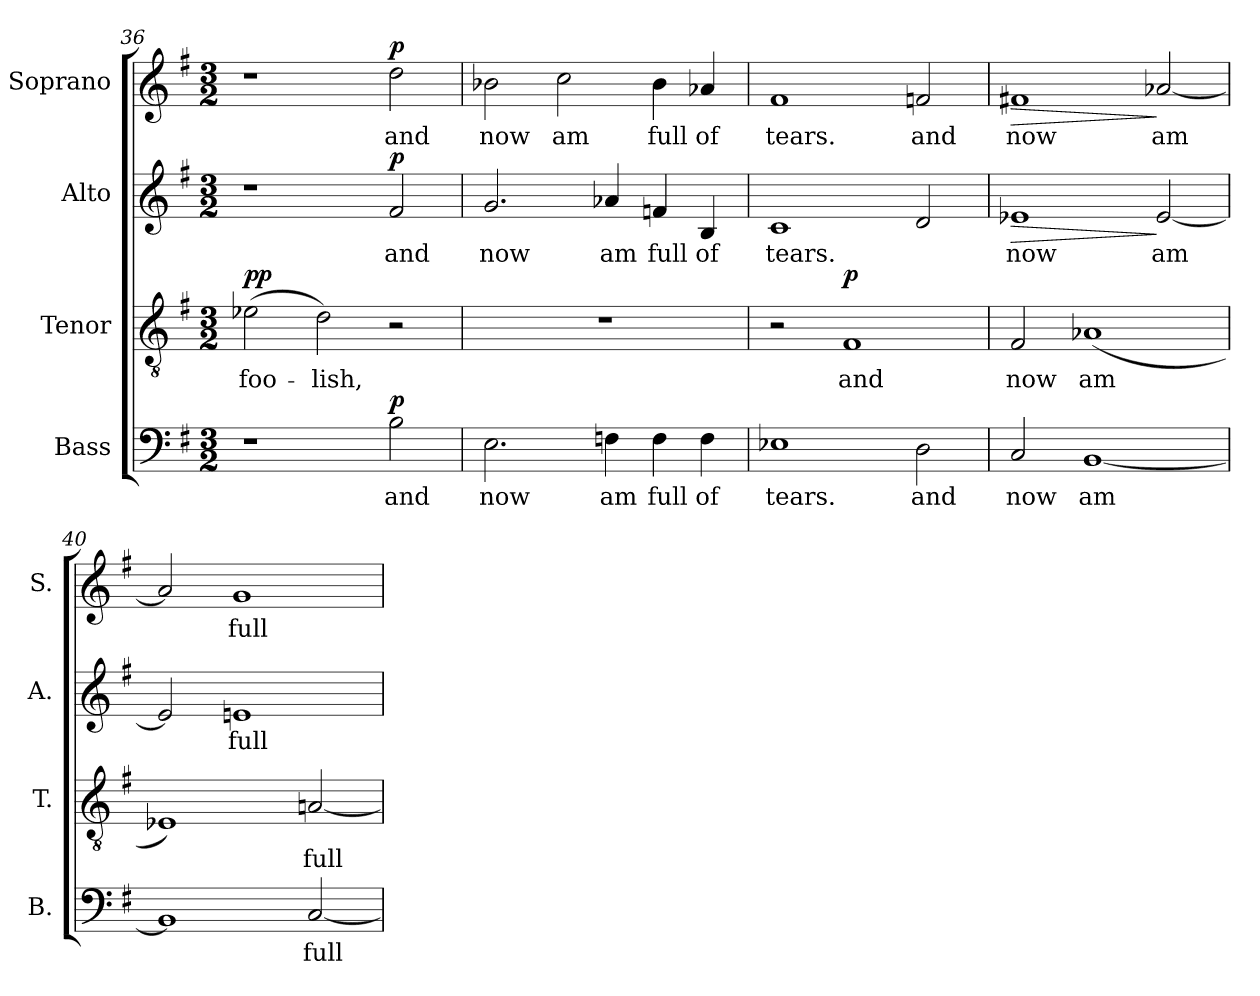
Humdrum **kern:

**kern	**text	**dynam	**kern	**text	**dynam	**kern	**text	**dynam	**kern	**text	**dynam
*part4	*part4	*part4	*part3	*part3	*part3	*part2	*part2	*part2	*part1	*part1	*part1
*staff4	*staff4	*staff4	*staff3	*staff3	*staff3	*staff2	*staff2	*staff2	*staff1	*staff1	*staff1
*I"Bass	*	*	*I"Tenor	*	*	*I"Alto	*	*	*I"Soprano	*	*
*I'B.	*	*	*I'T.	*	*	*I'A.	*	*	*I'S.	*	*
!!LO:PB:g=z
*clefF4	*	*	*clefGv2	*	*	*clefG2	*	*	*clefG2	*	*
*	*	*	*ITrd7c12	*	*	*	*	*	*	*	*
*k[f#]	*	*	*k[f#]	*	*	*k[f#]	*	*	*k[f#]	*	*
*G:	*	*	*G:	*	*	*G:	*	*	*G:	*	*
*M3/2	*	*	*M3/2	*	*	*M3/2	*	*	*M3/2	*	*
=36	=36	=36	=36	=36	=36	=36	=36	=36	=36	=36	=36
!	!	!	!	!LO:LY:b:color=#000000	!	!	!	!	!	!	!
1r	.	.	(2E-Xi\	foo-	pp	1r	.	.	1r	.	.
!	!	!	!	!LO:LY:b:color=#000000	!	!	!	!	!	!	!
.	.	.	2Di\)	-lish,	.	.	.	.	.	.	.
!	!LO:LY:b:color=#000000	!	!	!	!	!	!	!	!	!	!
!	!	!	!	!	!	!	!LO:LY:b:color=#000000	!	!	!	!
!	!	!	!	!	!	!	!	!	!	!LO:LY:b:color=#000000	!
2Bi\	and	p	2r	.	.	2f#i/	and	p	2ddi\	and	p
=37	=37	=37	=37	=37	=37	=37	=37	=37	=37	=37	=37
!	!LO:LY:b:color=#000000	!	!LO:N:vis=1	!	!	!	!	!	!	!	!
!	!	!	!	!	!	!	!LO:LY:b:color=#000000	!	!	!	!
!	!	!	!	!	!	!	!	!	!	!LO:LY:b:color=#000000	!
2.Ei\	now	.	1.r	.	.	2.gi/	now	.	2b-Xi\	now	.
!	!	!	!	!	!	!	!	!	!	!LO:LY:b:color=#000000	!
.	.	.	.	.	.	.	.	.	2cci\	am	.
!	!LO:LY:b:color=#000000	!	!	!	!	!	!	!	!	!	!
!	!	!	!	!	!	!	!LO:LY:b:color=#000000	!	!	!	!
4Fni\	am	.	.	.	.	4a-Xi/	am	.	.	.	.
!	!LO:LY:b:color=#000000	!	!	!	!	!	!	!	!	!	!
!	!	!	!	!	!	!	!LO:LY:b:color=#000000	!	!	!	!
!	!	!	!	!	!	!	!	!	!	!LO:LY:b:color=#000000	!
4Fi\	full	.	.	.	.	4fni/	full	.	4b-i\	full	.
!	!LO:LY:b:color=#000000	!	!	!	!	!	!	!	!	!	!
!	!	!	!	!	!	!	!LO:LY:b:color=#000000	!	!	!	!
!	!	!	!	!	!	!	!	!	!	!LO:LY:b:color=#000000	!
4Fi\	of	.	.	.	.	4Bi/	of	.	4a-Xi/	of	.
=38	=38	=38	=38	=38	=38	=38	=38	=38	=38	=38	=38
!	!LO:LY:b:color=#000000	!	!	!	!	!	!	!	!	!	!
!	!	!	!	!	!	!	!LO:LY:b:color=#000000	!	!	!	!
!	!	!	!	!	!	!	!	!	!	!LO:LY:b:color=#000000	!
1E-Xi	tears.	.	2r	.	.	1ci	tears.	.	1f#i	tears.	.
!	!	!	!	!LO:LY:b:color=#000000	!	!	!	!	!	!	!
.	.	.	1FF#i	and	p	.	.	.	.	.	.
!	!LO:LY:b:color=#000000	!	!	!	!	!	!	!	!	!	!
!	!	!	!	!	!	!	!	!	!	!LO:LY:b:color=#000000	!
2Di\	and	.	.	.	.	2di/	.	.	2fni/	and	.
!!LO:LB:g=z
=39	=39	=39	=39	=39	=39	=39	=39	=39	=39	=39	=39
!	!LO:LY:b:color=#000000	!	!	!	!	!	!	!	!	!	!
!	!	!	!	!LO:LY:b:color=#000000	!	!	!	!	!	!	!
!	!	!	!	!	!	!	!LO:LY:b:color=#000000	!LO:HP:b	!	!	!
!	!	!	!	!	!	!	!	!	!	!LO:LY:b:color=#000000	!LO:HP:b
2Ci/	now	.	2FF#i/	now	.	1e-Xi	now	>	1f#Xi	now	>
!	!LO:LY:b:color=#000000	!	!	!	!	!	!	!	!	!	!
!	!	!	!	!LO:LY:b:color=#000000	!	!	!	!	!	!	!
[<1BBi	am	.	(1AA-Xi	am	.	.	.	.	.	.	.
!	!	!	!	!	!	!	!LO:LY:b:color=#000000	!	!	!	!
!	!	!	!	!	!	!	!	!	!	!LO:LY:b:color=#000000	!
.	.	.	.	.	.	[<2e-i/	am	]	[<2a-Xi/	am	]
=40	=40	=40	=40	=40	=40	=40	=40	=40	=40	=40	=40
1BBi]	.	.	1EE-Xi)	.	.	2e-i/]	.	.	2a-i/]	.	.
!	!	!	!	!	!	!	!LO:LY:b:color=#000000	!	!	!	!
!	!	!	!	!	!	!	!	!	!	!LO:LY:b:color=#000000	!
.	.	.	.	.	.	1eni	full	.	1gi	full	.
!	!LO:LY:b:color=#000000	!	!	!	!	!	!	!	!	!	!
!	!	!	!	!LO:LY:b:color=#000000	!	!	!	!	!	!	!
[<2Ci/	full	.	[<2AAni/	full	.	.	.	.	.	.	.
=	=	=	=	=	=	=	=	=	=	=	=
*-	*-	*-	*-	*-	*-	*-	*-	*-	*-	*-	*-
